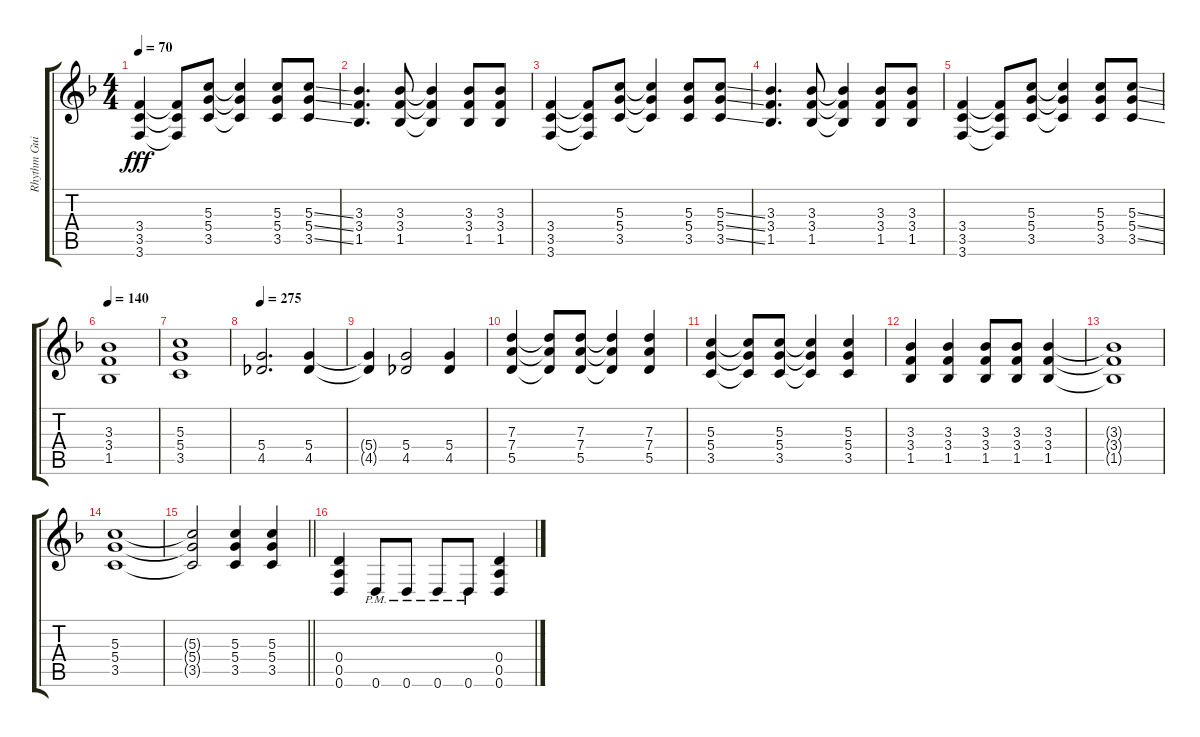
\track ("Rhythm Guitar - right" "Rhythm Gui") {instrument distortionguitar}
\staff {score tabs}
\tuning (E4 B3 G3 D3 A2 D2) {hide}
\ts (4 4)
\tempo 70
\clef g2
\ks dminor
(3.4 3.5 3.6).4{dy fff} (3.4{t} 3.5{t} 3.6{t}).8 (5.3 5.4 3.5).8 (5.3{t} 5.4{t} 3.5{t}).4 (5.3 5.4 3.5).8 (5.3{ss} 5.4{ss} 3.5{ss}).8 |
(3.3 3.4 1.5).4{d} (3.3 3.4 1.5).8 (3.3{t} 3.4{t} 1.5{t}).4 (3.3 3.4 1.5).8 (3.3 3.4 1.5).8 |
(3.4 3.5 3.6).4 (3.4{t} 3.5{t} 3.6{t}).8 (5.3 5.4 3.5).8 (5.3{t} 5.4{t} 3.5{t}).4 (5.3 5.4 3.5).8 (5.3{ss} 5.4{ss} 3.5{ss}).8 |
(3.3 3.4 1.5).4{d} (3.3 3.4 1.5).8 (3.3{t} 3.4{t} 1.5{t}).4 (3.3 3.4 1.5).8 (3.3 3.4 1.5).8 |
(3.4 3.5 3.6).4 (3.4{t} 3.5{t} 3.6{t}).8 (5.3 5.4 3.5).8 (5.3{t} 5.4{t} 3.5{t}).4 (5.3 5.4 3.5).8 (5.3{ss} 5.4{ss} 3.5{ss}).8 |
\tempo 140
(3.3 3.4 1.5).1 |
(5.3 5.4 3.5).1 |
\tempo 275
(5.4 4.5).2{d} (5.4 4.5).4 |
(5.4{t} 4.5{t}).4 (5.4 4.5).2 (5.4 4.5).4 |
(7.3 7.4 5.5).4 (7.3{t} 7.4{t} 5.5{t}).8 (7.3 7.4 5.5).8 (7.3{t} 7.4{t} 5.5{t}).4 (7.3 7.4 5.5).4 |
(5.3 5.4 3.5).4 (5.3{t} 5.4{t} 3.5{t}).8 (5.3 5.4 3.5).8 (5.3{t} 5.4{t} 3.5{t}).4 (5.3 5.4 3.5).4 |
(3.3 3.4 1.5).4 (3.3 3.4 1.5).4 (3.3 3.4 1.5).8 (3.3 3.4 1.5).8 (3.3 3.4 1.5).4 |
(3.3{t} 3.4{t} 1.5{t}).1 |
(5.3 5.4 3.5).1 |
\barLineRight lightlight
(5.3{t} 5.4{t} 3.5{t}).2 (5.3 5.4 3.5).4 (5.3 5.4 3.5).4 |
(0.4 0.5 0.6).4 0.6{pm}.8 0.6{pm}.8 0.6{pm}.8 0.6{pm}.8 (0.4 0.5 0.6).4
